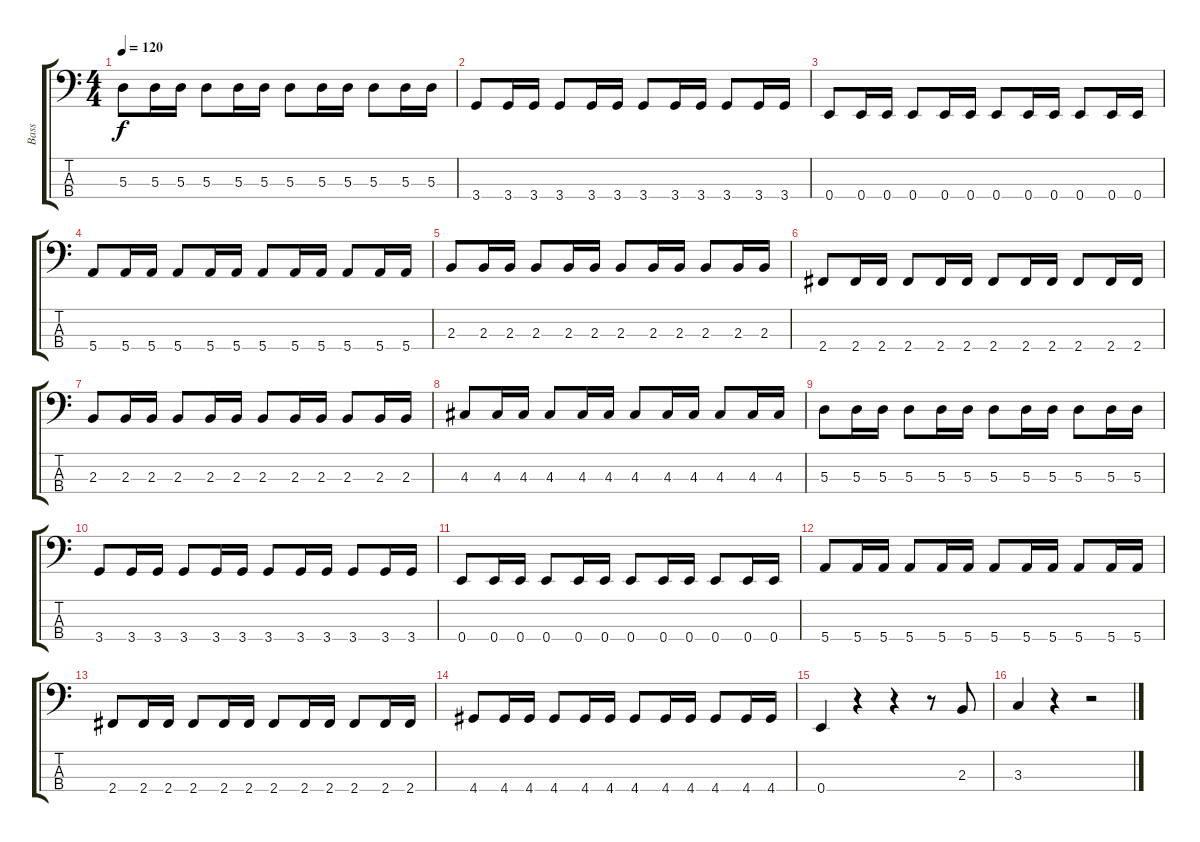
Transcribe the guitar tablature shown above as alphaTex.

\track ("Bass" "Bass") {instrument electricbassfinger}
\staff {score tabs}
\tuning (G2 D2 A1 E1) {hide}
\ts (4 4)
\tempo 120
\clef f4
\ks c
5.3.8{dy f} 5.3.16 5.3.16 5.3.8 5.3.16 5.3.16 5.3.8 5.3.16 5.3.16 5.3.8 5.3.16 5.3.16 |
3.4.8 3.4.16 3.4.16 3.4.8 3.4.16 3.4.16 3.4.8 3.4.16 3.4.16 3.4.8 3.4.16 3.4.16 |
0.4.8 0.4.16 0.4.16 0.4.8 0.4.16 0.4.16 0.4.8 0.4.16 0.4.16 0.4.8 0.4.16 0.4.16 |
5.4.8 5.4.16 5.4.16 5.4.8 5.4.16 5.4.16 5.4.8 5.4.16 5.4.16 5.4.8 5.4.16 5.4.16 |
2.3.8 2.3.16 2.3.16 2.3.8 2.3.16 2.3.16 2.3.8 2.3.16 2.3.16 2.3.8 2.3.16 2.3.16 |
2.4.8 2.4.16 2.4.16 2.4.8 2.4.16 2.4.16 2.4.8 2.4.16 2.4.16 2.4.8 2.4.16 2.4.16 |
2.3.8 2.3.16 2.3.16 2.3.8 2.3.16 2.3.16 2.3.8 2.3.16 2.3.16 2.3.8 2.3.16 2.3.16 |
4.3.8 4.3.16 4.3.16 4.3.8 4.3.16 4.3.16 4.3.8 4.3.16 4.3.16 4.3.8 4.3.16 4.3.16 |
5.3.8 5.3.16 5.3.16 5.3.8 5.3.16 5.3.16 5.3.8 5.3.16 5.3.16 5.3.8 5.3.16 5.3.16 |
3.4.8 3.4.16 3.4.16 3.4.8 3.4.16 3.4.16 3.4.8 3.4.16 3.4.16 3.4.8 3.4.16 3.4.16 |
0.4.8 0.4.16 0.4.16 0.4.8 0.4.16 0.4.16 0.4.8 0.4.16 0.4.16 0.4.8 0.4.16 0.4.16 |
5.4.8 5.4.16 5.4.16 5.4.8 5.4.16 5.4.16 5.4.8 5.4.16 5.4.16 5.4.8 5.4.16 5.4.16 |
2.4.8 2.4.16 2.4.16 2.4.8 2.4.16 2.4.16 2.4.8 2.4.16 2.4.16 2.4.8 2.4.16 2.4.16 |
4.4.8 4.4.16 4.4.16 4.4.8 4.4.16 4.4.16 4.4.8 4.4.16 4.4.16 4.4.8 4.4.16 4.4.16 |
0.4.4 r.4 r.4 r.8 2.3.8 |
3.3.4 r.4 r.2
